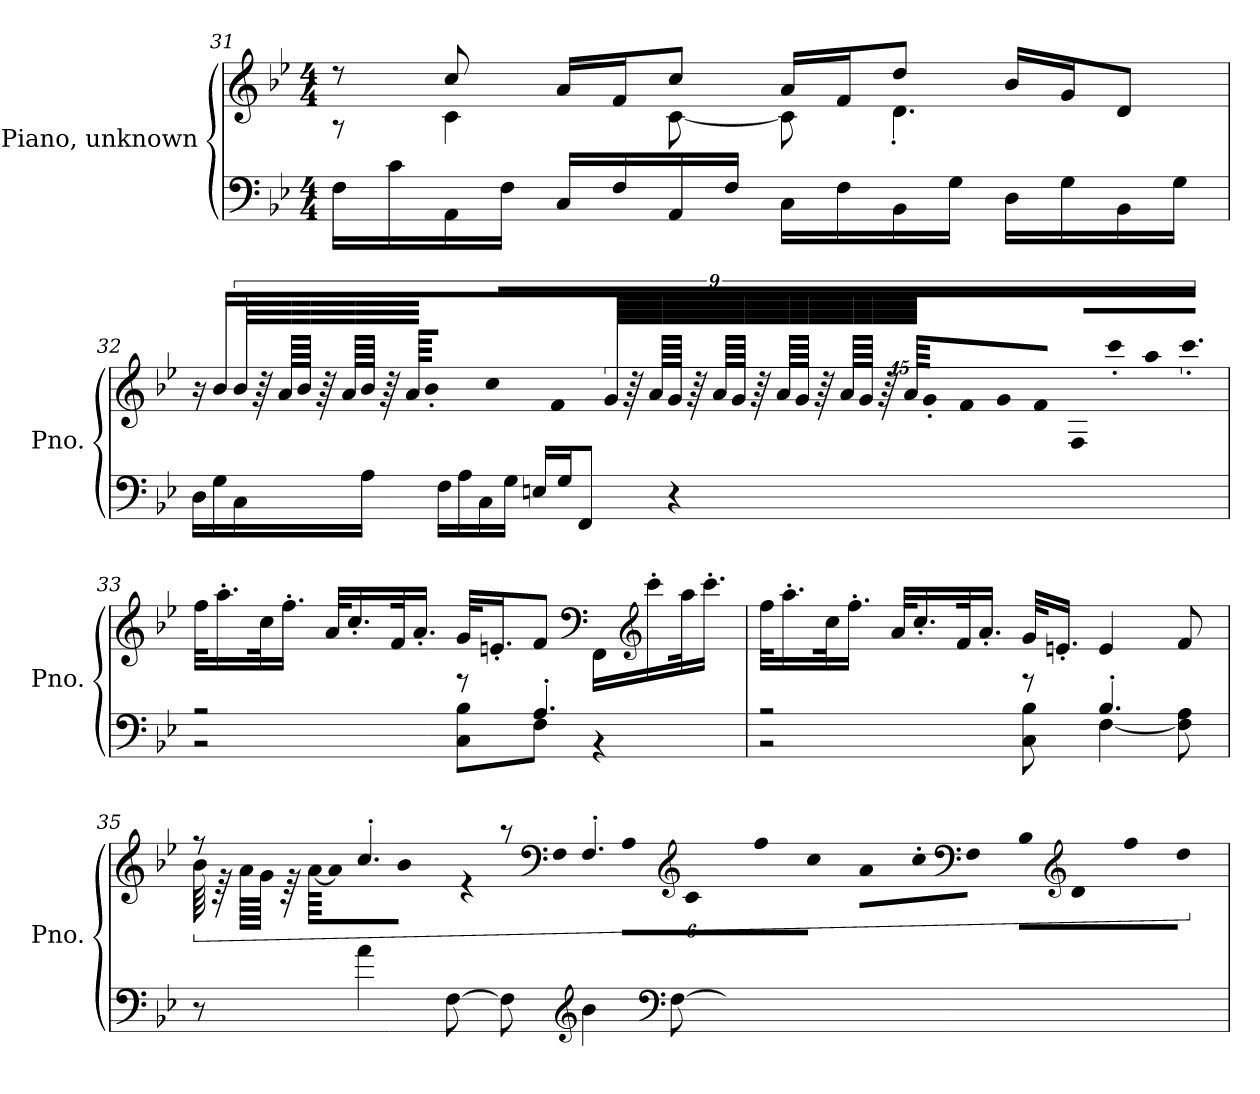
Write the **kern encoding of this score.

**kern	**kern
*part1	*part1
*staff2	*staff1
*I"Piano, unknown	*
*I'Pno.	*
*clefF4	*clefG2
*k[b-e-]	*k[b-e-]
*M4/4	*M4/4
=31	=31
*	*^
16F\LL	8r	8r
16c\	.	.
16AA\	8cc/	4c\
16F\JJ	.	.
16C/LL	16a/LL	.
16F/	16f/J	.
16AA/	8cc/J	[8c\
16F/JJ	.	.
16C\LL	16a/LL	8c\]
16F\	16f/J	.
16BB-\	8dd/J	4.d'\
16G\JJ	.	.
16D\LL	16b-/LL	.
16G\	16g/J	.
16BB-\	8d/J	.
16G\JJ	.	.
*	*v	*v
!!LO:LB:g=z
=32	=32
16D\LL	16r
16G\	16b-\LL
16C\	96b-\JJkk
.	96r
.	96a/LLLL
.	96b-/JJJJ
.	96r
.	96a/LLLL
16A\JJ	96b-/JJJJ
.	96r
.	96a/KLLL
.	32b-'/JJJ
16F\LL	16cc/LL
16A\	16f/
16C\	96g/JJkk
.	96r
.	96a/LLLL
.	96g/JJJJ
.	96r
.	96a/LLLL
16G\JJ	96g/JJJJ
.	96r
.	96a/LLLL
.	96g/JJJJ
.	96r
.	96a/LLLL
16En/LL	96g/JJJJ
.	96r
.	96a/KLLL
.	32g'/
16G/J	32f/
.	32g/JJ
8FF/J	8f/J
4r	16F/LL
.	16ccc'/
.	32aa/K
.	16.ccc'/JJ
!!LO:LB:g=z
=33	=33
*^	*
2r	2r	32ff\KLL
.	.	16.aa'\
.	.	32cc\K
.	.	16.ff'\JJ
.	.	32a/KLL
.	.	16.cc'/
.	.	32f/K
.	.	16.a'/JJ
8r	8C\ 8B-\L	32g/KLL
.	.	16.en'/J
4.A'/	8F\J	8f/J
*	*	*clefF4
.	4r	16FF\LL
*	*	*clefG2
.	.	16ccc'\
.	.	32aa\K
.	.	16.ccc'\JJ
=34	=34	=34
2r	2r	32ff\KLL
.	.	16.aa'\
.	.	32cc\K
.	.	16.ff'\JJ
.	.	32a/KLL
.	.	16.cc'/
.	.	32f/K
.	.	16.a'/JJ
8r	8C\ 8B-\	32g/KLL
.	.	16.en'/JJ
4.B-'/	[4F\	4e/
.	8F\] 8A\	8f/
*v	*v	*
!!LO:LB:g=z
=35	=35
*	*^
8r	8r	96b-\
.	.	96r
.	.	96a\LLLL
.	.	96g\JJJJ
.	.	96r
.	.	[96a\KLLL
.	.	32a\]
.	.	32b-\JJJ
4a\	4.cc'/	16r
*	*clefF4	*
.	.	16F\
.	.	16A\LL
*	*clefG2	*
.	.	16c\
[8F\	.	16ff\
.	.	16cc\JJ
8F\]	8r	16a\KL
.	.	8cc'\
*clefG2	*	*
4b-\	4.dd'/	.
*	*clefF4	*
.	.	16F\Jk
.	.	16B-\LL
*	*clefG2	*
.	.	16d\
*clefF4	*	*
[8F\	.	16ff\
.	.	16dd\JJ
*	*v	*v
=	=
*-	*-
